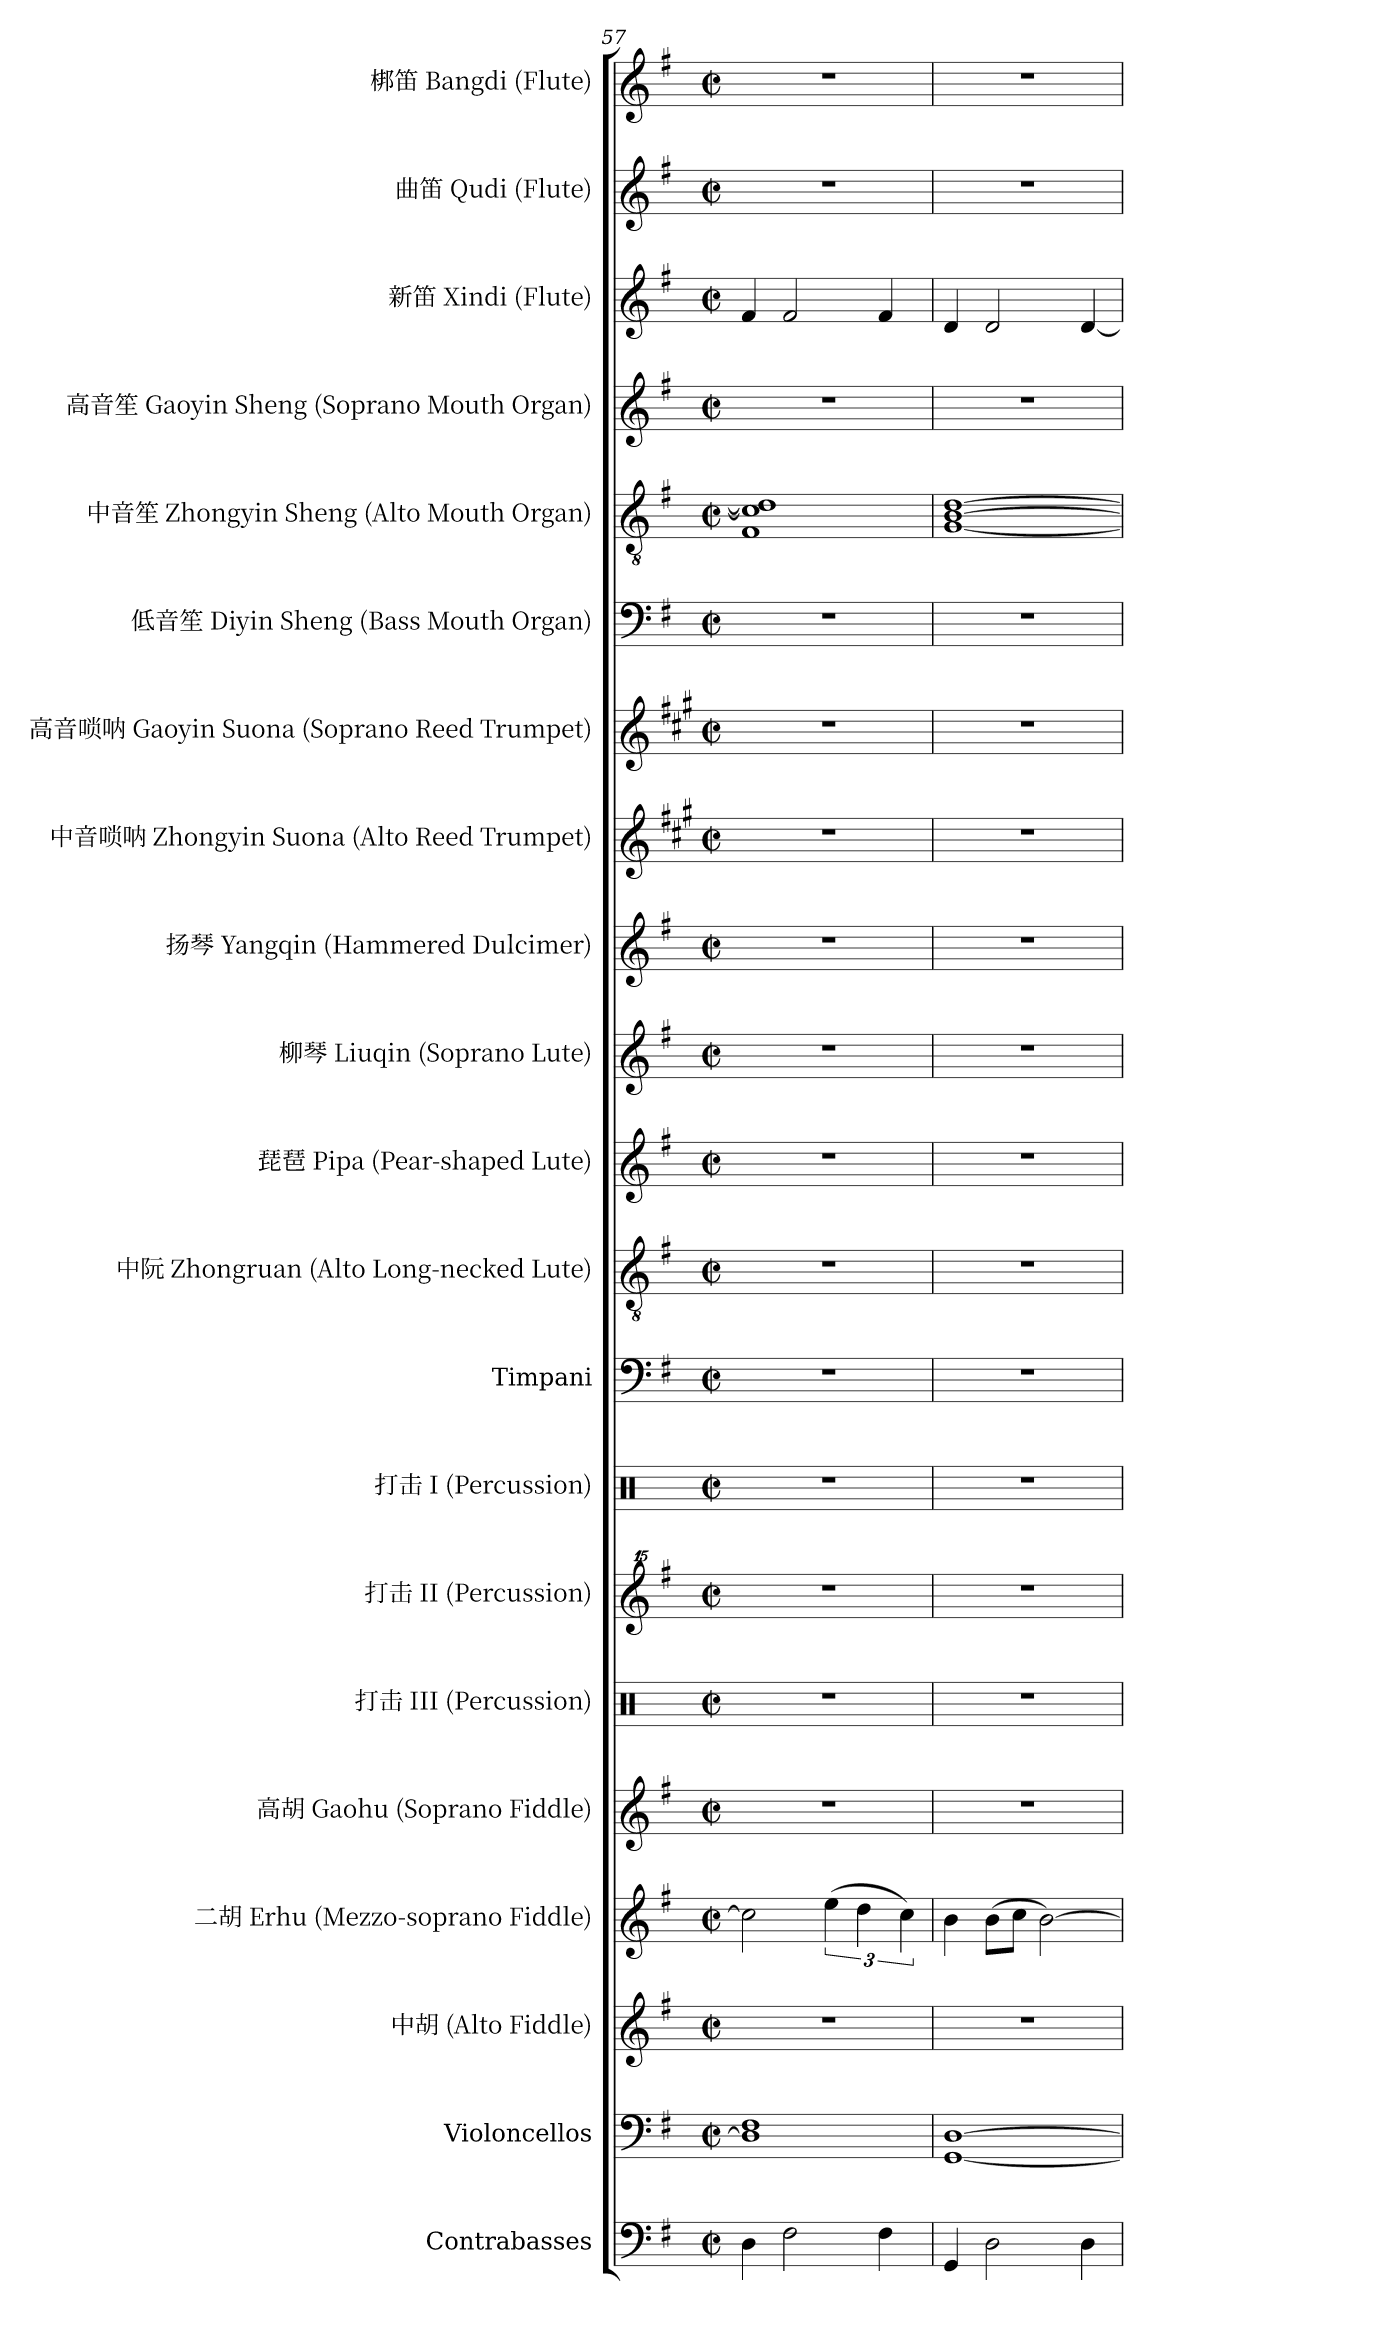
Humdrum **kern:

**kern	**kern	**kern	**kern	**dynam	**kern	**kern	**kern	**kern	**kern	**kern	**kern	**kern	**kern	**kern	**kern	**kern	**kern	**kern	**kern	**kern	**kern
*part21	*part20	*part19	*part18	*part18	*part17	*part16	*part15	*part14	*part13	*part12	*part11	*part10	*part9	*part8	*part7	*part6	*part5	*part4	*part3	*part2	*part1
*staff21	*staff20	*staff19	*staff18	*staff18	*staff17	*staff16	*staff15	*staff14	*staff13	*staff12	*staff11	*staff10	*staff9	*staff8	*staff7	*staff6	*staff5	*staff4	*staff3	*staff2	*staff1
*I"Contrabasses	*I"Violoncellos	*I"中胡 (Alto Fiddle)	*I"二胡 Erhu (Mezzo-soprano Fiddle)	*	*I"高胡 Gaohu (Soprano Fiddle)	*I"打击 III (Percussion)	*I"打击 II (Percussion)	*I"打击 I (Percussion)	*I"Timpani	*I"中阮 Zhongruan (Alto Long-necked Lute)	*I"琵琶 Pipa (Pear-shaped Lute)	*I"柳琴 Liuqin (Soprano Lute)	*I"扬琴 Yangqin  (Hammered Dulcimer)	*I"中音唢呐 Zhongyin Suona (Alto Reed Trumpet)	*I"高音唢呐 Gaoyin Suona (Soprano Reed Trumpet)	*I"低音笙 Diyin Sheng (Bass Mouth Organ)	*I"中音笙 Zhongyin Sheng (Alto Mouth Organ)	*I"高音笙 Gaoyin Sheng (Soprano Mouth Organ)	*I"新笛 Xindi (Flute)	*I"曲笛 Qudi (Flute)	*I"梆笛 Bangdi (Flute)
*I'Cbs.	*I'Vcs.	*	*	*	*	*I'打击 III	*I'打击 II	*I'打击 I	*I'Timp.	*	*	*	*	*	*	*	*	*	*	*	*
*clefF4	*clefF4	*clefG2	*clefG2	*	*clefG2	*clefX	*clefG^^2	*clefX	*clefF4	*clefGv2	*clefG2	*clefG2	*clefG2	*clefG2	*clefG2	*clefF4	*clefGv2	*clefG2	*clefG2	*clefG2	*clefG2
*	*	*	*	*	*	*	*	*	*	*	*ITrd7c12	*	*	*ITrd1c2	*ITrd1c2	*	*	*	*	*	*
*k[f#]	*k[f#]	*k[f#]	*k[f#]	*	*k[f#]	*k[]	*k[f#]	*k[]	*k[f#]	*k[f#]	*k[f#]	*k[f#]	*k[f#]	*k[f#]	*k[f#]	*k[f#]	*k[f#]	*k[f#]	*k[f#]	*k[f#]	*k[f#]
*M2/2	*M2/2	*M2/2	*M2/2	*	*M2/2	*M2/2	*M2/2	*M2/2	*M2/2	*M2/2	*M2/2	*M2/2	*M2/2	*M2/2	*M2/2	*M2/2	*M2/2	*M2/2	*M2/2	*M2/2	*M2/2
*met(c|)	*met(c|)	*met(c|)	*met(c|)	*	*met(c|)	*met(c|)	*met(c|)	*met(c|)	*met(c|)	*met(c|)	*met(c|)	*met(c|)	*met(c|)	*met(c|)	*met(c|)	*met(c|)	*met(c|)	*met(c|)	*met(c|)	*met(c|)	*met(c|)
=57	=57	=57	=57	=57	=57	=57	=57	=57	=57	=57	=57	=57	=57	=57	=57	=57	=57	=57	=57	=57	=57
4D\	1D] 1F#	1r	2cc\]	.	1r	1r	1r	1r	1r	1r	1r	1r	1r	1r	1r	1r	1F# 1c] 1d]	1r	4f#/	1r	1r
2F#\	.	.	.	.	.	.	.	.	.	.	.	.	.	.	.	.	.	.	2f#/	.	.
!	!	!	!	!LO:DY:b	!	!	!	!	!	!	!	!	!	!	!	!	!	!	!	!	!
!	!	!	!	!LO:DY:n=1:b	!	!	!	!	!	!	!	!	!	!	!	!	!	!	!	!	!
.	.	.	(6ee\	mp mf	.	.	.	.	.	.	.	.	.	.	.	.	.	.	.	.	.
.	.	.	6dd\	.	.	.	.	.	.	.	.	.	.	.	.	.	.	.	.	.	.
4F#\	.	.	.	.	.	.	.	.	.	.	.	.	.	.	.	.	.	.	4f#/	.	.
.	.	.	6cc\)	.	.	.	.	.	.	.	.	.	.	.	.	.	.	.	.	.	.
=58	=58	=58	=58	=58	=58	=58	=58	=58	=58	=58	=58	=58	=58	=58	=58	=58	=58	=58	=58	=58	=58
4GG/	[1GG [1D	1r	4b\	.	1r	1r	1r	1r	1r	1r	1r	1r	1r	1r	1r	1r	[1G [1B [1d	1r	4d/	1r	1r
2D\	.	.	(8b\L	.	.	.	.	.	.	.	.	.	.	.	.	.	.	.	2d/	.	.
.	.	.	8cc\J	.	.	.	.	.	.	.	.	.	.	.	.	.	.	.	.	.	.
.	.	.	[2b\)	.	.	.	.	.	.	.	.	.	.	.	.	.	.	.	.	.	.
4D\	.	.	.	.	.	.	.	.	.	.	.	.	.	.	.	.	.	.	[4d/	.	.
=	=	=	=	=	=	=	=	=	=	=	=	=	=	=	=	=	=	=	=	=	=
*-	*-	*-	*-	*-	*-	*-	*-	*-	*-	*-	*-	*-	*-	*-	*-	*-	*-	*-	*-	*-	*-
